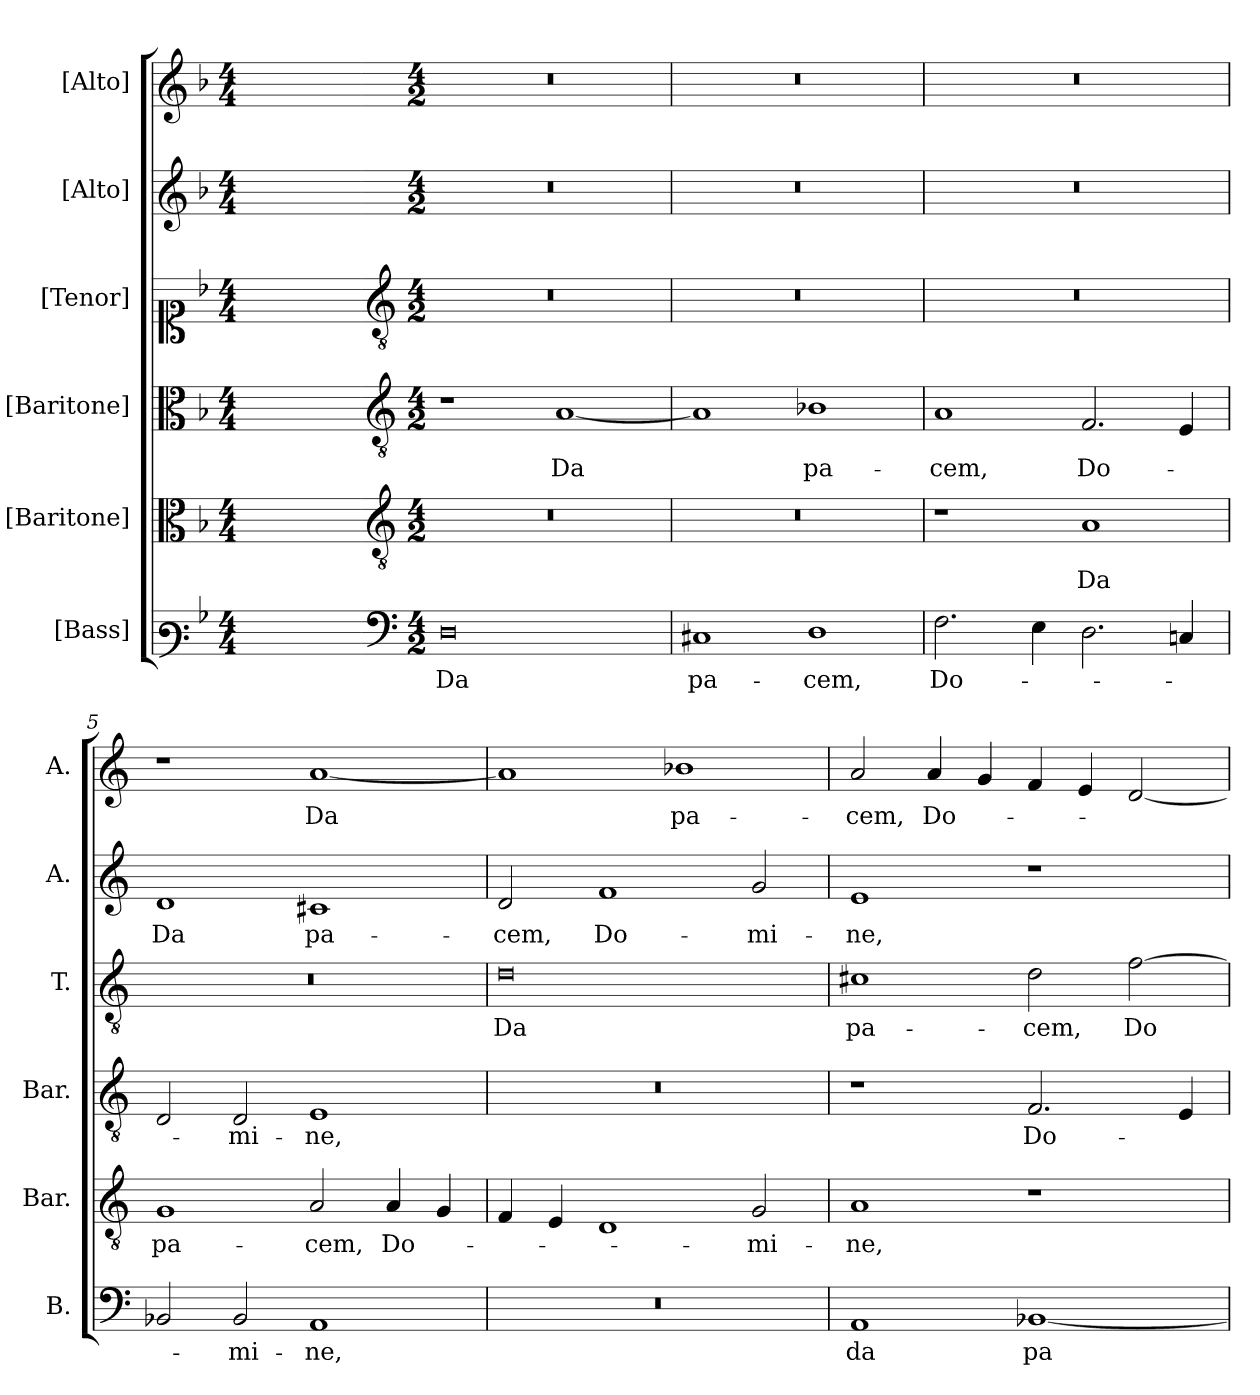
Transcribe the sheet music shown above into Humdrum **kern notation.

**kern	**text	**kern	**text	**kern	**text	**kern	**text	**kern	**text	**kern	**text
*part6	*part6	*part5	*part5	*part4	*part4	*part3	*part3	*part2	*part2	*part1	*part1
*staff6	*staff6	*staff5	*staff5	*staff4	*staff4	*staff3	*staff3	*staff2	*staff2	*staff1	*staff1
*I"[Bass]	*	*I"[Baritone]	*	*I"[Baritone]	*	*I"[Tenor]	*	*I"[Alto]	*	*I"[Alto]	*
*I'B.	*	*I'Bar.	*	*I'Bar.	*	*I'T.	*	*I'A.	*	*I'A.	*
*clefF3	*	*clefC3	*	*clefC3	*	*clefC1	*	*clefG2	*	*clefG2	*
*	*	*ITrd7c12	*	*ITrd7c12	*	*ITrd7c12	*	*	*	*	*
*k[b-]	*	*k[b-]	*	*k[b-]	*	*k[b-]	*	*k[b-]	*	*k[b-]	*
*d:	*	*d:	*	*d:	*	*d:	*	*d:	*	*d:	*
*M4/4	*	*M4/4	*	*M4/4	*	*M4/4	*	*M4/4	*	*M4/4	*
=1	=1	=1	=1	=1	=1	=1	=1	=1	=1	=1	=1
1ryy	.	1ryy	.	1ryy	.	1ryy	.	1ryy	.	1ryy	.
=2-	=2-	=2-	=2-	=2-	=2-	=2-	=2-	=2-	=2-	=2-	=2-
*clefF4	*	*clefGv2	*	*clefGv2	*	*clefGv2	*	*	*	*	*
*k[]	*	*k[]	*	*k[]	*	*k[]	*	*k[]	*	*k[]	*
*C:	*	*C:	*	*C:	*	*C:	*	*C:	*	*C:	*
*M4/2	*	*M4/2	*	*M4/2	*	*M4/2	*	*M4/2	*	*M4/2	*
!	!LO:LY:b	!LO:N:vis=1	!	!	!	!LO:N:vis=1	!	!LO:N:vis=1	!	!LO:N:vis=1	!
0D	Da	0r	.	1r	.	0r	.	0r	.	0r	.
!	!	!	!	!	!LO:LY:b	!	!	!	!	!	!
.	.	.	.	[<1AA	Da	.	.	.	.	.	.
=3	=3	=3	=3	=3	=3	=3	=3	=3	=3	=3	=3
!	!LO:LY:b	!LO:N:vis=1	!	!	!	!LO:N:vis=1	!	!LO:N:vis=1	!	!LO:N:vis=1	!
1C#X	pa-	0r	.	1AA]	.	0r	.	0r	.	0r	.
!	!LO:LY:b	!	!	!	!LO:LY:b	!	!	!	!	!	!
1D	-cem,	.	.	1BB-X	pa-	.	.	.	.	.	.
=4	=4	=4	=4	=4	=4	=4	=4	=4	=4	=4	=4
!	!LO:LY:b	!	!	!	!LO:LY:b	!LO:N:vis=1	!	!LO:N:vis=1	!	!LO:N:vis=1	!
2.F\	Do-	1r	.	1AA	-cem,	0r	.	0r	.	0r	.
4E\	.	.	.	.	.	.	.	.	.	.	.
!	!	!	!LO:LY:b	!	!LO:LY:b	!	!	!	!	!	!
2.D\	.	1AA	Da	2.FF/	Do-	.	.	.	.	.	.
4Cn/	.	.	.	4EE/	.	.	.	.	.	.	.
=5	=5	=5	=5	=5	=5	=5	=5	=5	=5	=5	=5
!	!	!	!LO:LY:b	!	!	!LO:N:vis=1	!	!	!LO:LY:b	!	!
2BB-X/	.	1GG	pa-	2DD/	.	0r	.	1d	Da	1r	.
!	!LO:LY:b	!	!	!	!LO:LY:b	!	!	!	!	!	!
2BB-/	-mi-	.	.	2DD/	-mi-	.	.	.	.	.	.
!	!LO:LY:b	!	!LO:LY:b	!	!LO:LY:b	!	!	!	!LO:LY:b	!	!LO:LY:b
1AA	-ne,	2AA/	-cem,	1EE	-ne,	.	.	1c#X	pa-	[<1a	Da
!	!	!	!LO:LY:b	!	!	!	!	!	!	!	!
.	.	4AA/	Do-	.	.	.	.	.	.	.	.
.	.	4GG/	.	.	.	.	.	.	.	.	.
!!LO:LB:g=z
=6	=6	=6	=6	=6	=6	=6	=6	=6	=6	=6	=6
!LO:N:vis=1	!	!	!	!LO:N:vis=1	!	!	!LO:LY:b	!	!LO:LY:b	!	!
0r	.	4FF/	.	0r	.	0D	Da	2d/	-cem,	1a]	.
.	.	4EE/	.	.	.	.	.	.	.	.	.
!	!	!	!	!	!	!	!	!	!LO:LY:b	!	!
.	.	1DD	.	.	.	.	.	1f	Do-	.	.
!	!	!	!	!	!	!	!	!	!	!	!LO:LY:b
.	.	.	.	.	.	.	.	.	.	1b-X	pa-
!	!	!	!LO:LY:b	!	!	!	!	!	!LO:LY:b	!	!
.	.	2GG/	-mi-	.	.	.	.	2g/	-mi-	.	.
=7	=7	=7	=7	=7	=7	=7	=7	=7	=7	=7	=7
!	!LO:LY:b	!	!LO:LY:b	!	!	!	!LO:LY:b	!	!LO:LY:b	!	!LO:LY:b
1AA	da	1AA	-ne,	1r	.	1C#X	pa-	1e	-ne,	2a/	-cem,
!	!	!	!	!	!	!	!	!	!	!	!LO:LY:b
.	.	.	.	.	.	.	.	.	.	4a/	Do-
.	.	.	.	.	.	.	.	.	.	4g/	.
!	!LO:LY:b	!	!	!	!LO:LY:b	!	!LO:LY:b	!	!	!	!
[<1BB-X	pa-	1r	.	2.FF/	Do-	2D\	-cem,	1r	.	4f/	.
.	.	.	.	.	.	.	.	.	.	4e/	.
!	!	!	!	!	!	!	!LO:LY:b	!	!	!	!
.	.	.	.	.	.	[>2F\	Do-	.	.	[<2d/	.
.	.	.	.	4EE/	.	.	.	.	.	.	.
=	=	=	=	=	=	=	=	=	=	=	=
*-	*-	*-	*-	*-	*-	*-	*-	*-	*-	*-	*-
